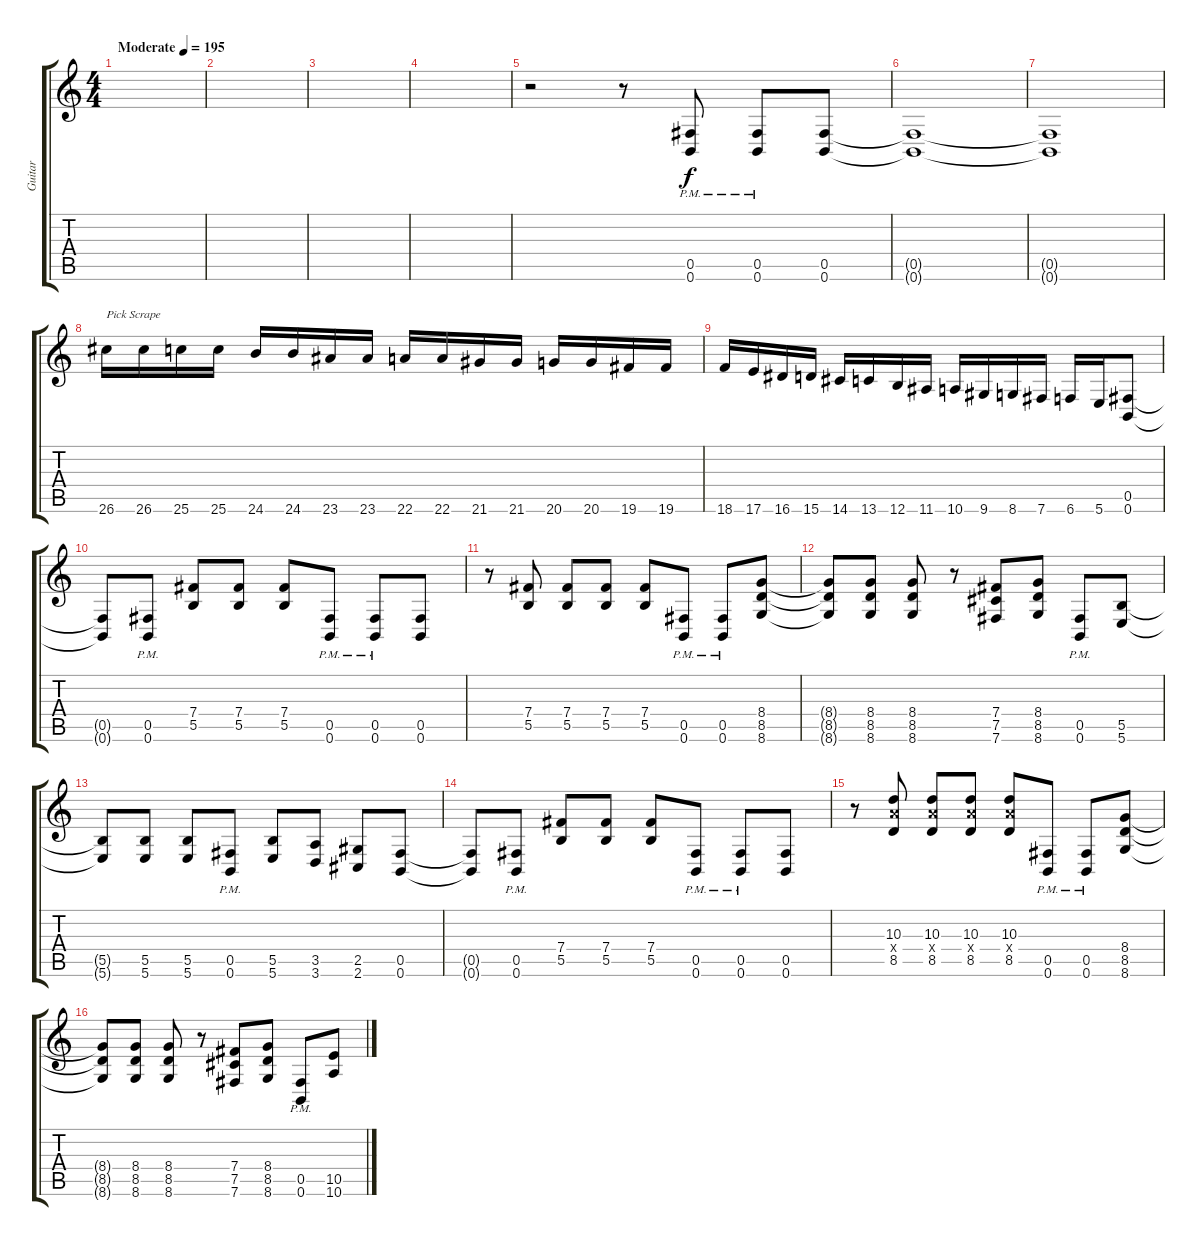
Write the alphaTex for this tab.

\track ("Guitar" "Guitar") {instrument distortionguitar}
\staff {score tabs}
\tuning (Db4 Ab3 E3 B2 Gb2 B1) {hide}
\ts (4 4)
\tempo (195 "Moderate")
\clef g2
\ks c
|
|
|
|
r.2 r.8 (0.5{pm} 0.6{pm}).8 (0.5{pm} 0.6{pm}).8 (0.5 0.6).8 |
(0.5{t} 0.6{t}).1 |
(0.5{t} 0.6{t}).1 |
26.6.16{txt "Pick Scrape" instrument guitarfretnoise} 26.6.16 25.6.16 25.6.16 24.6.16 24.6.16 23.6.16 23.6.16 22.6.16 22.6.16 21.6.16 21.6.16 20.6.16 20.6.16 19.6.16 19.6.16 |
18.6.16 17.6.16 16.6.16 15.6.16 14.6.16 13.6.16 12.6.16 11.6.16 10.6.16 9.6.16 8.6.16 7.6.16 6.6.16 5.6.16 (0.5 0.6).8{instrument distortionguitar} |
(0.5{t} 0.6{t}).8 (0.5{pm} 0.6{pm}).8 (7.4 5.5).8 (7.4 5.5).8 (7.4 5.5).8 (0.5{pm} 0.6{pm}).8 (0.5{pm} 0.6{pm}).8 (0.5 0.6).8 |
r.8 (7.4 5.5).8 (7.4 5.5).8 (7.4 5.5).8 (7.4 5.5).8 (0.5{pm} 0.6{pm}).8 (0.5{pm} 0.6{pm}).8 (8.4 8.5 8.6).8 |
(8.4{t} 8.5{t} 8.6{t}).8 (8.4 8.5 8.6).8 (8.4 8.5 8.6).8 r.8 (7.4 7.5 7.6).8 (8.4 8.5 8.6).8 (0.5{pm} 0.6{pm}).8 (5.5 5.6).8 |
(5.5{t} 5.6{t}).8 (5.5 5.6).8 (5.5 5.6).8 (0.5{pm} 0.6{pm}).8 (5.5 5.6).8 (3.5 3.6).8 (2.5 2.6).8 (0.5 0.6).8 |
(0.5{t} 0.6{t}).8 (0.5{pm} 0.6{pm}).8 (7.4 5.5).8 (7.4 5.5).8 (7.4 5.5).8 (0.5{pm} 0.6{pm}).8 (0.5{pm} 0.6{pm}).8 (0.5 0.6).8 |
r.8 (10.3 10.4{x} 8.5).8 (10.3 10.4{x} 8.5).8 (10.3 10.4{x} 8.5).8 (10.3 10.4{x} 8.5).8 (0.5{pm} 0.6{pm}).8 (0.5{pm} 0.6{pm}).8 (8.4 8.5 8.6).8 |
(8.4{t} 8.5{t} 8.6{t}).8 (8.4 8.5 8.6).8 (8.4 8.5 8.6).8 r.8 (7.4 7.5 7.6).8 (8.4 8.5 8.6).8 (0.5{pm} 0.6{pm}).8 (10.5 10.6).8
